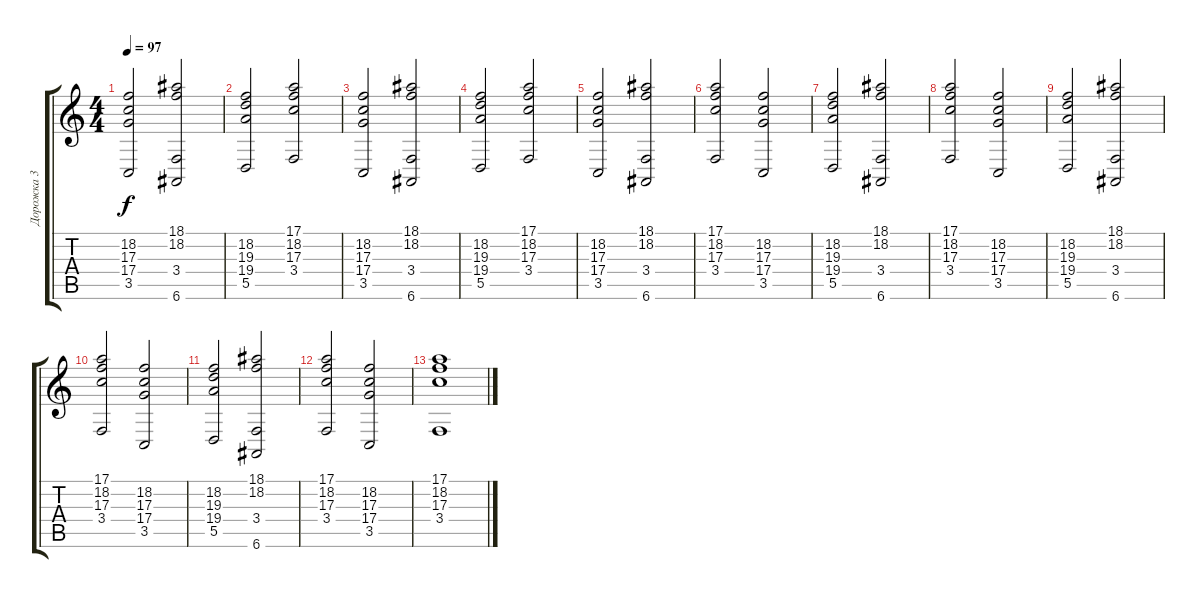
\track ("Дорожка 3" "Дорожка 3") {instrument brightacousticpiano}
\staff {score tabs}
\tuning (E4 B3 G3 D3 A2 E2) {hide}
\ts (4 4)
\tempo 97
\clef g2
\ks c
(18.2 17.3 17.4 3.5).2{dy f} (18.1 18.2 3.4 6.6).2 |
(18.2 19.3 19.4 5.5).2 (17.1 18.2 17.3 3.4).2 |
(18.2 17.3 17.4 3.5).2 (18.1 18.2 3.4 6.6).2 |
(18.2 19.3 19.4 5.5).2 (17.1 18.2 17.3 3.4).2 |
(18.2 17.3 17.4 3.5).2 (18.1 18.2 3.4 6.6).2 |
(17.1 18.2 17.3 3.4).2 (18.2 17.3 17.4 3.5).2 |
(18.2 19.3 19.4 5.5).2 (18.1 18.2 3.4 6.6).2 |
(17.1 18.2 17.3 3.4).2 (18.2 17.3 17.4 3.5).2 |
(18.2 19.3 19.4 5.5).2 (18.1 18.2 3.4 6.6).2 |
(17.1 18.2 17.3 3.4).2 (18.2 17.3 17.4 3.5).2 |
(18.2 19.3 19.4 5.5).2 (18.1 18.2 3.4 6.6).2 |
(17.1 18.2 17.3 3.4).2 (18.2 17.3 17.4 3.5).2 |
(17.1 18.2 17.3 3.4).1
